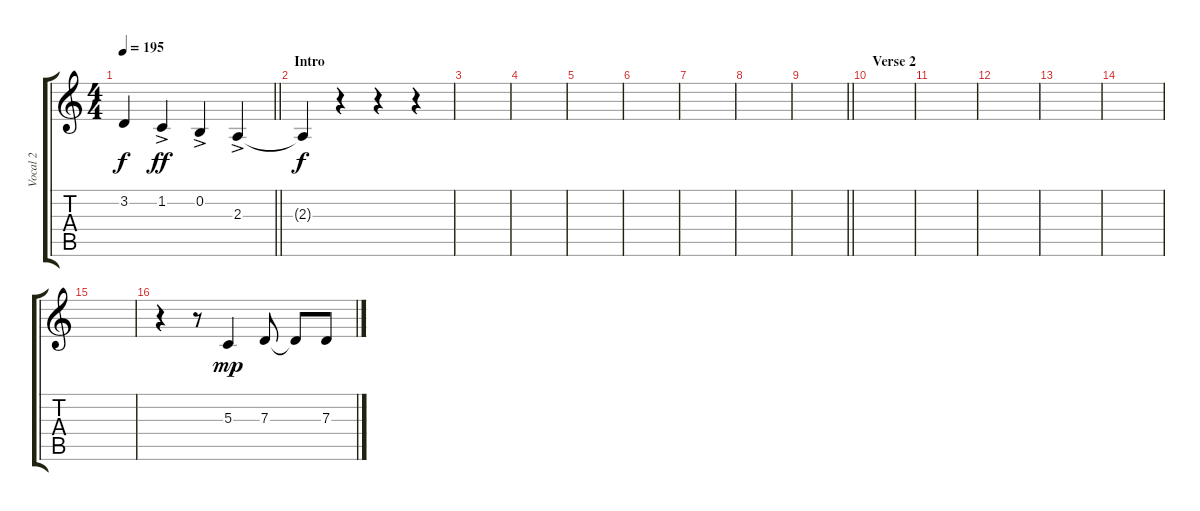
\track ("Vocal 2" "Vocal 2") {instrument oboe}
\staff {score tabs}
\tuning (E4 B3 G3 D3 A2 E2) {hide}
\ts (4 4)
\tempo 195
\clef g2
\barLineRight lightlight
\ks c
3.2{t}.4{dy f} 1.2{ac}.4{dy ff} 0.2{ac}.4 2.3{ac}.4 |
\section ("" "Intro")
2.3{t}.4{dy f} r.4 r.4 r.4 |
|
|
|
|
|
|
\barLineRight lightlight
|
\section ("" "Verse 2")
|
|
|
|
|
|
r.4 r.8 5.3.4{dy mp balance 2} 7.3.8 7.3{t}.8 7.3.8
